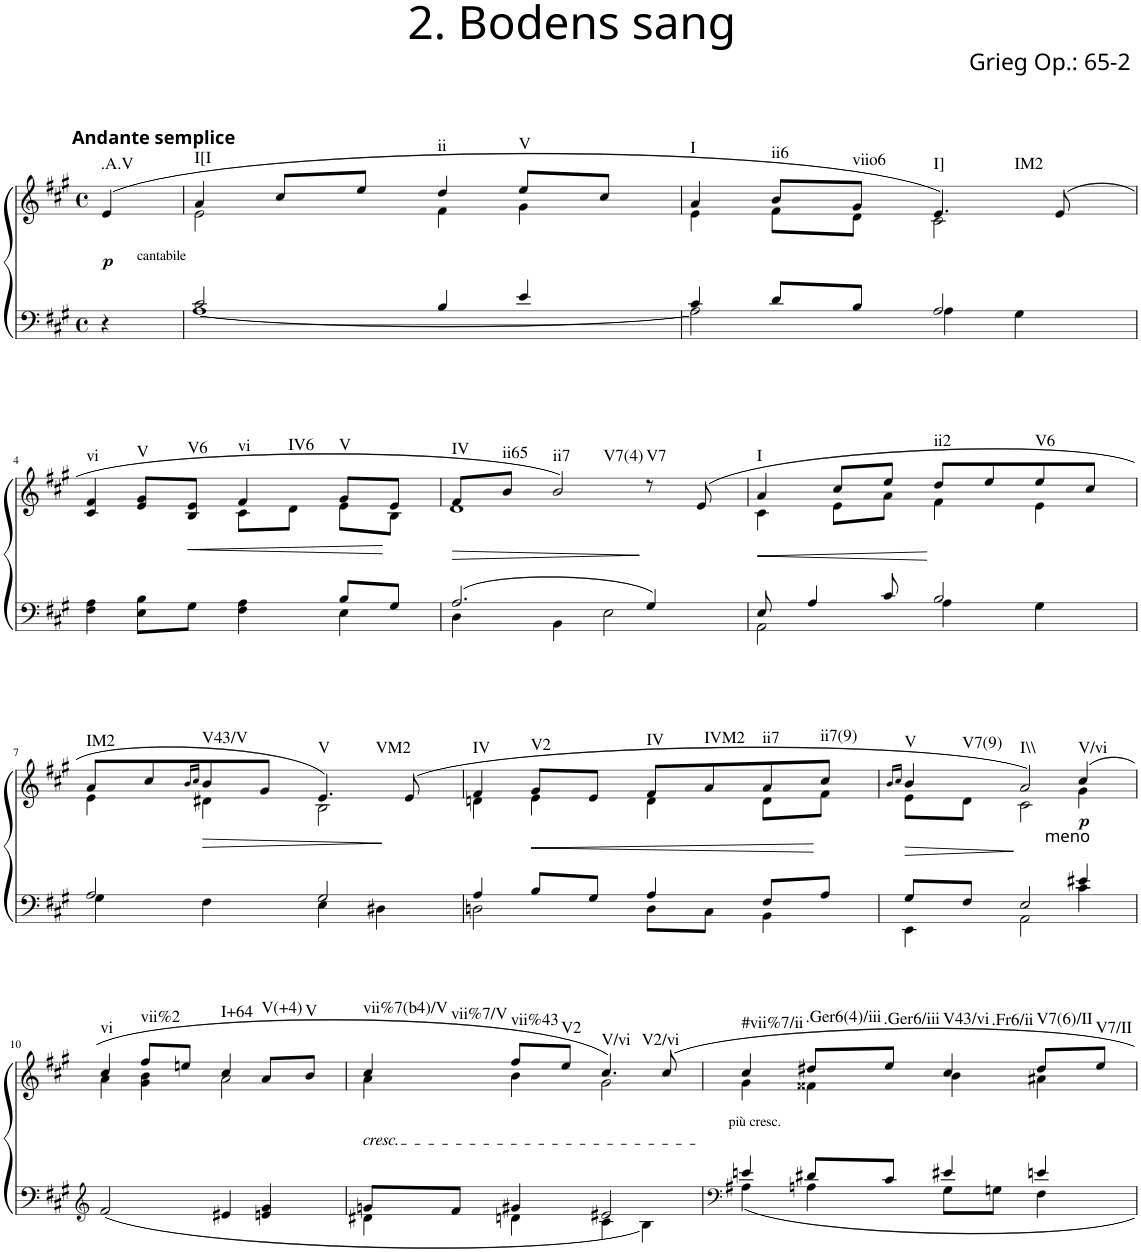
**kern	**kern	**dynam	**harte
*part1	*part1	*part1	*part1
*staff2	*staff1	*staff1/2	*
*I"Klavier	*	*	*
*I'Klav.	*	*	*
*clefF4	*clefG2	*	*
*k[f#c#g#]	*k[f#c#g#]	*	*
*A:	*A:	*	*
*M4/4	*M4/4	*	*
*met(c)	*met(c)	*	*
=1	=1	=1	=1
!	!LO:TX:a:B:t=Andante semplice	!	!
!	!LO:TX:b:t=cantabile	!	!
!	!	!LO:DY:b	!LO:H:kt=.A.V
4r	(4e/	p	N
=2	=2	=2	=2
*^	*^	*	*
!	!	!	!	!	!LO:H:kt=I[I
2c#/	[1A	4a/	2e\	.	N
.	.	8cc#/L	.	.	.
.	.	8ee/J	.	.	.
!	!	!	!	!	!LO:H:kt=ii
4B/	.	4dd/	4f#\	.	N
!	!	!	!	!	!LO:H:kt=V
4e/	.	8ee/L	4g#\	.	N
.	.	8cc#/J	.	.	.
=3	=3	=3	=3	=3	=3
!	!	!	!	!	!LO:H:kt=I
4c#/	2A\]	4a/	4e\	.	N
!	!	!	!	!	!LO:H:kt=ii6
8d/L	.	8b/L	8f#\L	.	N
!	!	!	!	!	!LO:H:kt=viio6
8B/J	.	8g#/J	8d\J	.	N
!	!	!	!	!	!LO:H:n=1:kt=I]
!	!	!	!	!	!LO:H:n=2:kt=IM2
2A/	4A\	4.e/)	2c#\	.	N N
.	4G#\	.	.	.	.
.	.	(8e/	.	.	.
!!LO:LB:g=z	!!
=4	=4	=4	=4	=4	=4
!	!	!	!	!	!LO:H:kt=vi
2ryy	4F#\ 4A\	4c#/ 4f#/	2ryy	.	N
!	!	!	!	!	!LO:H:kt=V
.	8E\ 8B\L	8e/ 8g#/L	.	.	N
!	!	!	!	!LO:HP:b	!LO:H:kt=V6
.	8G#\J	8B/ 8e/J	.	<	N
!	!	!	!	!	!LO:H:kt=vi
4ryy	4F#\ 4A\	4f#/	8c#\L	.	N
!	!	!	!	!	!LO:H:kt=IV6
.	.	.	8d\J	.	N
!	!	!	!	!	!LO:H:kt=V
8B/L	4E\	8g#/L	8e\L	.	N
8G#/J	.	8e/J	8B\J	[	.
=5	=5	=5	=5	=5	=5
!	!	!	!	!LO:HP:b	!LO:H:kt=IV
2.A/	4D\	8f#/L	1d	>	N
!	!	!	!	!	!LO:H:kt=ii65
.	.	8b/J	.	.	N
!	!	!	!	!	!LO:H:n=1:kt=ii7
!	!	!	!	!	!LO:H:n=2:kt=V7(4)
.	4BB\	2b/)	.	.	N N
.	2E\	.	.	.	.
!	!	!	!	!	!LO:H:kt=V7
4G#/	.	8r	.	]	N
.	.	(8e/	.	.	.
=6	=6	=6	=6	=6	=6
!	!	!	!	!LO:HP:b	!LO:H:kt=I
8E/	2AA\	4a/	4c#\	<	N
4A/	.	.	.	.	.
.	.	8cc#/L	8e\L	.	.
8c#/	.	8ee/J	8a\J	.	.
!	!	!	!	!	!LO:H:kt=ii2
2B/	4A\	8dd/L	4f#\	[	N
.	.	8ee/	.	.	.
!	!	!	!	!	!LO:H:kt=V6
.	4G#\	8ee/	4e\	.	N
.	.	8cc#/J	.	.	.
!!LO:LB:g=z	!!
=7	=7	=7	=7	=7	=7
!	!	!	!	!	!LO:H:kt=IM2
2A/	4G#\	8a/L	4e\	.	N
.	.	8cc#/	.	.	.
.	.	16qb/LL	.	.	.
.	.	16qcc#/JJ	.	.	.
!	!	!	!	!	!LO:H:kt=V43/V
.	4F#\	8b/	4d#X\	.	N
.	.	8g#/J	.	.	.
!	!	!	!	!	!LO:H:n=1:kt=V
!	!	!	!	!	!LO:H:n=2:kt=VM2
2G#/	4E\	4.e/)	2B\	.	N N
.	4D#X\	.	.	.	.
.	.	(8e/	.	.	.
=8	=8	=8	=8	=8	=8
!	!	!	!	!	!LO:H:kt=IV
4A/	2Dn\	4f#/	4dn\	.	N
!	!	!	!	!LO:HP:b	!LO:H:kt=V2
8B/L	.	8g#/L	4e\	<	N
8G#/J	.	8e/J	.	.	.
!	!	!	!	!	!LO:H:kt=IV
4A/	8D\L	8f#/L	4d\	.	N
!	!	!	!	!	!LO:H:kt=IVM2
.	8C#\J	8a/	.	.	N
!	!	!	!	!	!LO:H:kt=ii7
8F#/L	4BB\	8a/	8d\L	.	N
!	!	!	!	!	!LO:H:kt=ii7(9)
8A/J	.	8cc#/J	8f#\J	[	N
=9	=9	=9	=9	=9	=9
.	.	16qb/LL	.	.	.
.	.	16qcc#/JJ	.	.	.
!	!	!	!	!	!LO:H:kt=V
8G#/L	4EE\	4b/	8e\L	.	N
!	!	!	!	!	!LO:H:kt=V7(9)
8F#/J	.	.	8d\J	.	N
!	!	!LO:TX:b:t=meno	!	!	!LO:H:kt=I\\
2E/	2AA\	2a/)	2c#\	.	N
!	!	!	!	!LO:DY:b	!LO:H:kt=V/vi
4e#X/	4c#\	(4cc#/	4g#\	p	N
*v	*v	*	*	*	*
!!LO:LB:g=z	!!
=10	=10	=10	=10	=10
*clefG2	*	*	*	*
*^	*	*	*	*
!	!	!	!	!	!LO:H:kt=vi
*v	*v	*	*	*	*
2f#/	4cc#/	4a\	.	N
!	!	!	!	!LO:H:kt=vii%2
.	8ff#/L	4g#\ 4b\	.	N
.	8een/J	.	.	.
!	!	!	!	!LO:H:kt=I+64
4e#X/	4cc#/	2a\	.	N
!	!	!	!	!LO:H:kt=V(+4)
4en/ 4g#/	8a/L	.	.	N
!	!	!	!	!LO:H:kt=V
.	8b/J	.	.	N
=11	=11	=11	=11	=11
*^	*	*	*	*
!	!	!LO:TX:b:i:t=cresc.	!	!	!LO:H:n=1:kt=vii%7(b4)/V
!	!	!	!	!	!LO:H:n=2:kt=vii%7/V
8gn/L	4d#X\	4cc#/	4a\	.	N N
8f#/J	.	.	.	.	.
!	!	!	!	!	!LO:H:kt=vii%43
4g#X/	4dn\	8ff#/L	4b\	.	N
!	!	!	!	!	!LO:H:kt=V2
.	.	8ee/J	.	.	N
!	!	!	!	!	!LO:H:n=1:kt=V/vi
!	!	!	!	!	!LO:H:n=2:kt=V2/vi
2e#X/	4c#\	4.cc#/)	2g#\	.	N N
.	4B\	.	.	.	.
.	.	8cc#/	.	.	.
=12	=12	=12	=12	=12	=12
*clefF4	*	*	*	*	*
!	!	!LO:TX:b:t=più cresc.	!	!	!LO:H:kt=#vii%7/ii
4en/	4A#X\	4cc#/	4g#\	.	N
!	!	!	!	!	!LO:H:kt=.Ger6(4)/iii
8d#X/L	4An\	8dd#X/L	4f##X\	.	N
!	!	!	!	!	!LO:H:kt=.Ger6/iii
8c#/J	.	8ee/J	.	.	N
!	!	!	!	!	!LO:H:n=1:kt=V43/vi
!	!	!	!	!	!LO:H:n=2:kt=.Fr6/ii
4e#X/	8G#\L	4cc#/	4b\	.	N N
.	8Gn\J	.	.	.	.
!	!	!	!	!	!LO:H:kt=V7(6)/II
4en/	4F#\	8dd#/L	4a#X\	.	N
!	!	!	!	!	!LO:H:kt=V7/II
.	.	8ee/J	.	.	N
*v	*v	*	*	*	*
*	*v	*v	*	*
=	=	=	=
*-	*-	*-	*-
